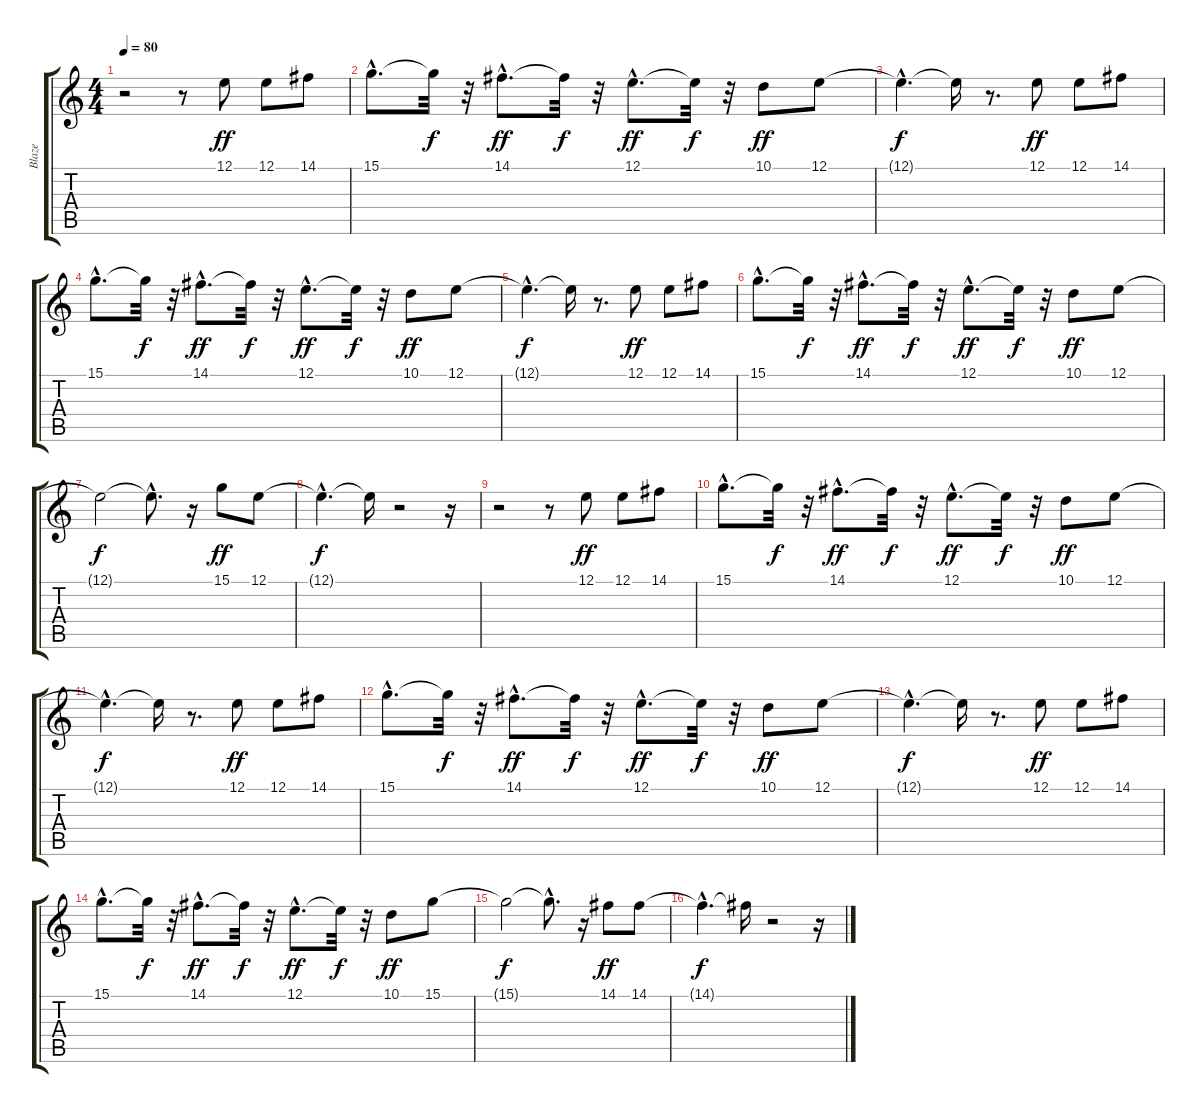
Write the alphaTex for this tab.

\track ("Blaze" "Blaze") {instrument voiceoohs}
\staff {score tabs}
\tuning (E4 B3 G3 D3 A2 E2) {hide}
\ts (4 4)
\tempo 80
\clef g2
\ks c
r.2{dy ff} r.8 12.1.8 12.1.8 14.1.8 |
15.1{hac}.8{d} 15.1{t}.32{dy f} r.32 14.1{hac}.8{d dy ff} 14.1{t}.32{dy f} r.32 12.1{hac}.8{d dy ff} 12.1{t}.32{dy f} r.32 10.1.8{dy ff} 12.1.8 |
12.1{hac t}.4{d dy f} 12.1{t}.16 r.8{d} 12.1.8{dy ff} 12.1.8 14.1.8 |
15.1{hac}.8{d} 15.1{t}.32{dy f} r.32 14.1{hac}.8{d dy ff} 14.1{t}.32{dy f} r.32 12.1{hac}.8{d dy ff} 12.1{t}.32{dy f} r.32 10.1.8{dy ff} 12.1.8 |
12.1{hac t}.4{d dy f} 12.1{t}.16 r.8{d} 12.1.8{dy ff} 12.1.8 14.1.8 |
15.1{hac}.8{d} 15.1{t}.32{dy f} r.32 14.1{hac}.8{d dy ff} 14.1{t}.32{dy f} r.32 12.1{hac}.8{d dy ff} 12.1{t}.32{dy f} r.32 10.1.8{dy ff} 12.1.8 |
12.1{t}.2{dy f} 12.1{hac t}.8{d} r.16 15.1.8{dy ff} 12.1.8 |
12.1{hac t}.4{d dy f} 12.1{t}.16 r.2 r.16 |
r.2 r.8 12.1.8{dy ff} 12.1.8 14.1.8 |
15.1{hac}.8{d} 15.1{t}.32{dy f} r.32 14.1{hac}.8{d dy ff} 14.1{t}.32{dy f} r.32 12.1{hac}.8{d dy ff} 12.1{t}.32{dy f} r.32 10.1.8{dy ff} 12.1.8 |
12.1{hac t}.4{d dy f} 12.1{t}.16 r.8{d} 12.1.8{dy ff} 12.1.8 14.1.8 |
15.1{hac}.8{d} 15.1{t}.32{dy f} r.32 14.1{hac}.8{d dy ff} 14.1{t}.32{dy f} r.32 12.1{hac}.8{d dy ff} 12.1{t}.32{dy f} r.32 10.1.8{dy ff} 12.1.8 |
12.1{hac t}.4{d dy f} 12.1{t}.16 r.8{d} 12.1.8{dy ff} 12.1.8 14.1.8 |
15.1{hac}.8{d} 15.1{t}.32{dy f} r.32 14.1{hac}.8{d dy ff} 14.1{t}.32{dy f} r.32 12.1{hac}.8{d dy ff} 12.1{t}.32{dy f} r.32 10.1.8{dy ff} 15.1.8 |
15.1{t}.2{dy f} 15.1{hac t}.8{d} r.16 14.1.8{dy ff} 14.1.8 |
14.1{hac t}.4{d dy f} 14.1{t}.16 r.2 r.16
